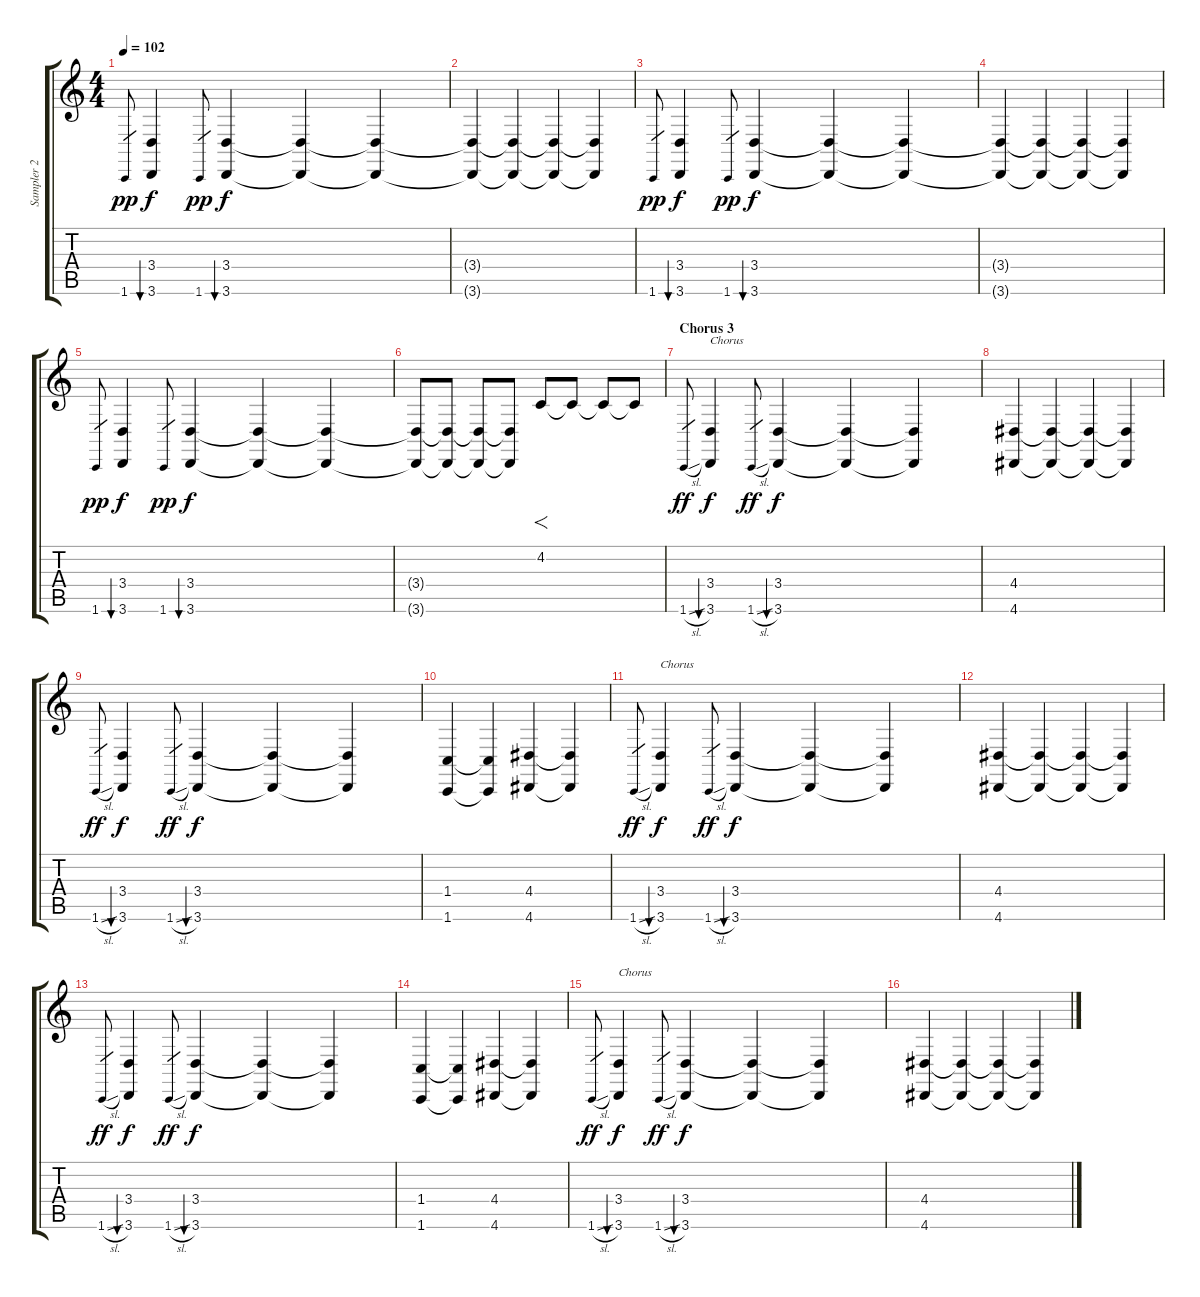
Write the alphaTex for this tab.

\track ("Sampler 2" "Sampler 2") {instrument lead3calliope}
\staff {score tabs}
\tuning (Db4 Ab3 E3 B2 Gb2 B1) {hide}
\ts (4 4)
\tempo 102
\clef g2
\ks c
1.6.8{gr dy pp} (3.4 3.6).4{bu 480 dy f volume 6} 1.6.8{gr dy pp} (3.4 3.6).4{bu 480 dy f} (3.4{t} 3.6{t}).4 (3.4{t} 3.6{t}).4{volume 5} |
(3.4{t} 3.6{t}).4{volume 4} (3.4{t} 3.6{t}).4{volume 4} (3.4{t} 3.6{t}).4{volume 3} (3.4{t} 3.6{t}).4{volume 3} |
1.6.8{gr dy pp} (3.4 3.6).4{bu 480 dy f volume 6} 1.6.8{gr dy pp} (3.4 3.6).4{bu 480 dy f} (3.4{t} 3.6{t}).4 (3.4{t} 3.6{t}).4{volume 5} |
(3.4{t} 3.6{t}).4{volume 4} (3.4{t} 3.6{t}).4{volume 3} (3.4{t} 3.6{t}).4{volume 2} (3.4{t} 3.6{t}).4{volume 1} |
1.6.8{gr dy pp} (3.4 3.6).4{bu 480 dy f volume 6} 1.6.8{gr dy pp} (3.4 3.6).4{bu 480 dy f} (3.4{t} 3.6{t}).4 (3.4{t} 3.6{t}).4{volume 5} |
(3.4{t} 3.6{t}).8{volume 4} (3.4{t} 3.6{t}).8 (3.4{t} 3.6{t}).8{volume 3} (3.4{t} 3.6{t}).8 4.2.8{f volume 16 instrument reversecymbal} 4.2{t}.8 4.2{t}.8 4.2{t}.8 |
\section ("" "Chorus 3")
1.6{sl}.8{gr dy ff} (3.4 3.6).4{bu 480 txt "Chorus" dy f volume 8 instrument lead3calliope} 1.6{sl}.8{gr dy ff} (3.4 3.6).4{bu 480 dy f} (3.4{t} 3.6{t}).4 (3.4{t} 3.6{t}).4 |
(4.4 4.6).4{volume 8} (4.4{t} 4.6{t}).4 (4.4{t} 4.6{t}).4 (4.4{t} 4.6{t}).4 |
1.6{sl}.8{gr dy ff} (3.4 3.6).4{bu 480 dy f volume 8} 1.6{sl}.8{gr dy ff} (3.4 3.6).4{bu 480 dy f} (3.4{t} 3.6{t}).4 (3.4{t} 3.6{t}).4 |
(1.4 1.6).4{volume 8} (1.4{t} 1.6{t}).4 (4.4 4.6).4 (4.4{t} 4.6{t}).4 |
1.6{sl}.8{gr dy ff} (3.4 3.6).4{bu 480 txt "Chorus" dy f volume 8} 1.6{sl}.8{gr dy ff} (3.4 3.6).4{bu 480 dy f} (3.4{t} 3.6{t}).4 (3.4{t} 3.6{t}).4 |
(4.4 4.6).4{volume 8} (4.4{t} 4.6{t}).4 (4.4{t} 4.6{t}).4 (4.4{t} 4.6{t}).4 |
1.6{sl}.8{gr dy ff} (3.4 3.6).4{bu 480 dy f volume 8} 1.6{sl}.8{gr dy ff} (3.4 3.6).4{bu 480 dy f} (3.4{t} 3.6{t}).4 (3.4{t} 3.6{t}).4 |
(1.4 1.6).4{volume 8} (1.4{t} 1.6{t}).4 (4.4 4.6).4 (4.4{t} 4.6{t}).4 |
1.6{sl}.8{gr dy ff} (3.4 3.6).4{bu 480 txt "Chorus" dy f volume 8 instrument lead3calliope} 1.6{sl}.8{gr dy ff} (3.4 3.6).4{bu 480 dy f} (3.4{t} 3.6{t}).4 (3.4{t} 3.6{t}).4 |
(4.4 4.6).4{volume 8} (4.4{t} 4.6{t}).4 (4.4{t} 4.6{t}).4 (4.4{t} 4.6{t}).4
